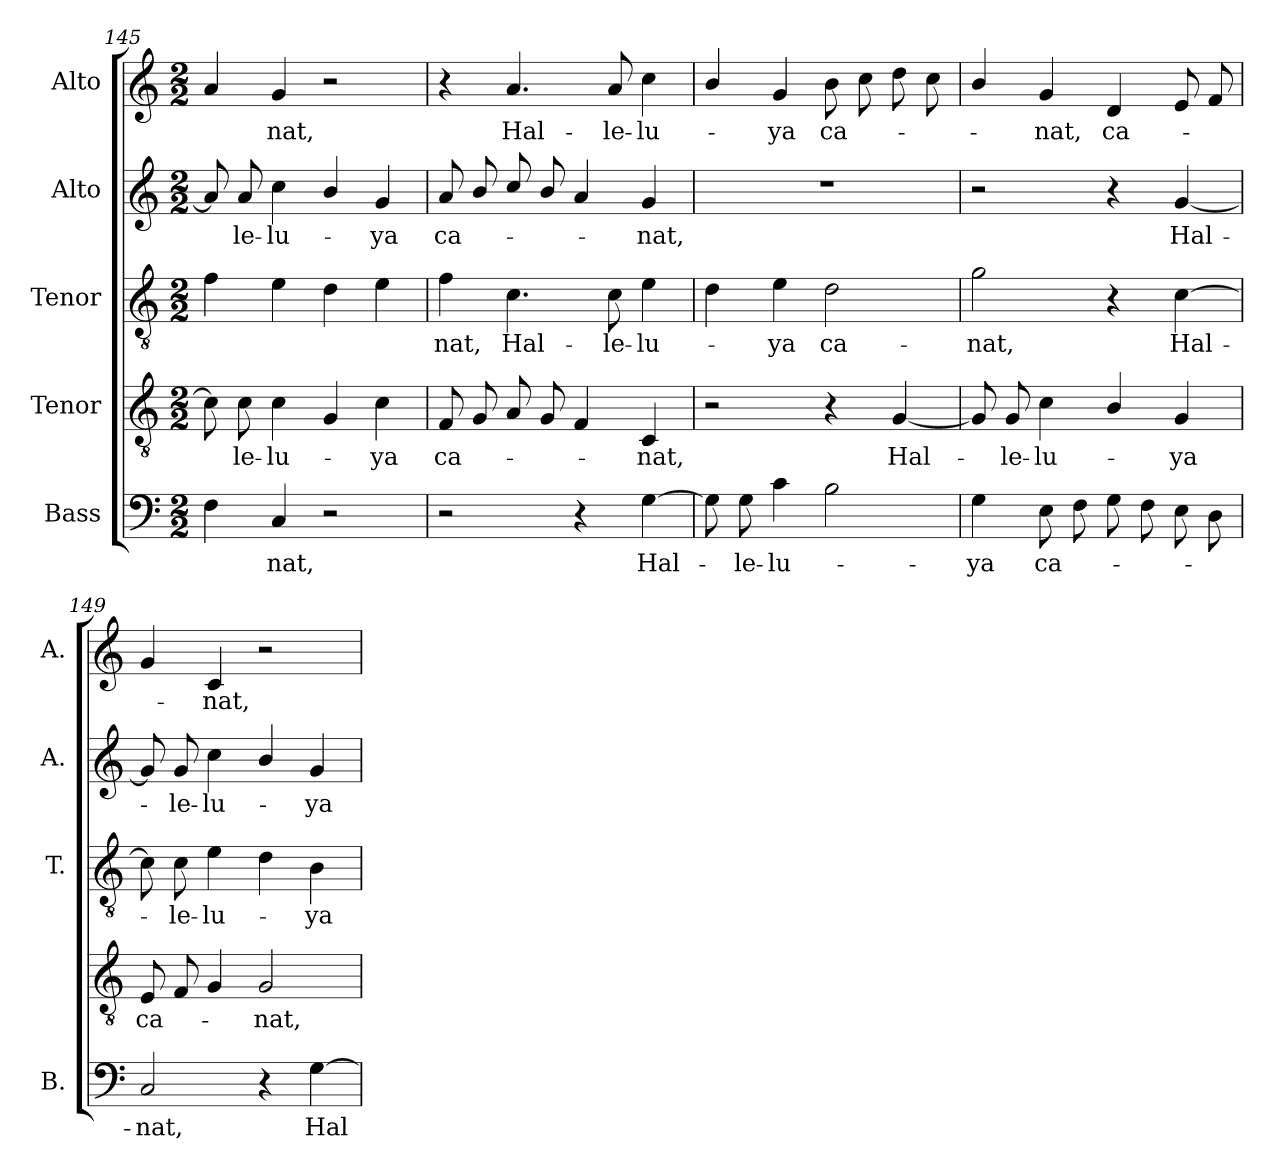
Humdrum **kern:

**kern	**text	**kern	**text	**kern	**text	**kern	**text	**kern	**text
*part5	*part5	*part4	*part4	*part3	*part3	*part2	*part2	*part1	*part1
*staff5	*staff5	*staff4	*staff4	*staff3	*staff3	*staff2	*staff2	*staff1	*staff1
*I"Bass	*	*I"Tenor	*	*I"Tenor	*	*I"Alto	*	*I"Alto	*
*I'B.	*	*	*	*I'T.	*	*I'A.	*	*I'A.	*
*clefF4	*	*clefGv2	*	*clefGv2	*	*clefG2	*	*clefG2	*
*	*	*ITrd7c12	*	*ITrd7c12	*	*	*	*	*
*k[]	*	*k[]	*	*k[]	*	*k[]	*	*k[]	*
*C:	*	*C:	*	*C:	*	*C:	*	*C:	*
*M2/2	*	*M2/2	*	*M2/2	*	*M2/2	*	*M2/2	*
=145	=145	=145	=145	=145	=145	=145	=145	=145	=145
4Fi\	.	8Ci\]	.	4Fi\	.	8ai/]	.	4ai/	.
!	!	!	!LO:LY:b:color=#000000	!	!	!	!	!	!
!	!	!	!	!	!	!	!LO:LY:b:color=#000000	!	!
.	.	8Ci\	-le-	.	.	8ai/	-le-	.	.
!	!LO:LY:b:color=#000000	!	!	!	!	!	!	!	!
!	!	!	!LO:LY:b:color=#000000	!	!	!	!	!	!
!	!	!	!	!	!	!	!LO:LY:b:color=#000000	!	!
!	!	!	!	!	!	!	!	!	!LO:LY:b:color=#000000
4Ci/	-nat,	4Ci\	-lu-	4Ei\	.	4cci\	-lu-	4gi/	-nat,
2r	.	4GGi/	.	4Di\	.	4bi/	.	2r	.
!	!	!	!LO:LY:b:color=#000000	!	!	!	!	!	!
!	!	!	!	!	!	!	!LO:LY:b:color=#000000	!	!
.	.	4Ci\	-ya	4Ei\	.	4gi/	-ya	.	.
!!LO:LB:g=z
=146	=146	=146	=146	=146	=146	=146	=146	=146	=146
!	!	!	!LO:LY:b:color=#000000	!	!	!	!	!	!
!	!	!	!	!	!LO:LY:b:color=#000000	!	!	!	!
!	!	!	!	!	!	!	!LO:LY:b:color=#000000	!	!
2r	.	8FFi/	ca-	4Fi\	-nat,	8ai/	ca-	4r	.
.	.	8GGi/	.	.	.	8bi/	.	.	.
!	!	!	!	!	!LO:LY:b:color=#000000	!	!	!	!
!	!	!	!	!	!	!	!	!	!LO:LY:b:color=#000000
.	.	8AAi/	.	4.Ci\	Hal-	8cci/	.	4.ai/	Hal-
.	.	8GGi/	.	.	.	8bi/	.	.	.
4r	.	4FFi/	.	.	.	4ai/	.	.	.
!	!	!	!	!	!LO:LY:b:color=#000000	!	!	!	!
!	!	!	!	!	!	!	!	!	!LO:LY:b:color=#000000
.	.	.	.	8Ci\	-le-	.	.	8ai/	-le-
!	!LO:LY:b:color=#000000	!	!	!	!	!	!	!	!
!	!	!	!LO:LY:b:color=#000000	!	!	!	!	!	!
!	!	!	!	!	!LO:LY:b:color=#000000	!	!	!	!
!	!	!	!	!	!	!	!LO:LY:b:color=#000000	!	!
!	!	!	!	!	!	!	!	!	!LO:LY:b:color=#000000
[4Gi\	Hal-	4CCi/	-nat,	4Ei\	-lu-	4gi/	-nat,	4cci\	-lu-
=147	=147	=147	=147	=147	=147	=147	=147	=147	=147
8Gi\]	.	2r	.	4Di\	.	1r	.	4bi/	.
!	!LO:LY:b:color=#000000	!	!	!	!	!	!	!	!
8Gi\	-le-	.	.	.	.	.	.	.	.
!	!LO:LY:b:color=#000000	!	!	!	!	!	!	!	!
!	!	!	!	!	!LO:LY:b:color=#000000	!	!	!	!
!	!	!	!	!	!	!	!	!	!LO:LY:b:color=#000000
4ci\	-lu-	.	.	4Ei\	-ya	.	.	4gi/	-ya
!	!	!	!	!	!LO:LY:b:color=#000000	!	!	!	!
!	!	!	!	!	!	!	!	!	!LO:LY:b:color=#000000
2Bi\	.	4r	.	2Di\	ca-	.	.	8bi\	ca-
.	.	.	.	.	.	.	.	8cci\	.
!	!	!	!LO:LY:b:color=#000000	!	!	!	!	!	!
.	.	[4GGi/	Hal-	.	.	.	.	8ddi\	.
.	.	.	.	.	.	.	.	8cci\	.
=148	=148	=148	=148	=148	=148	=148	=148	=148	=148
!	!LO:LY:b:color=#000000	!	!	!	!	!	!	!	!
!	!	!	!	!	!LO:LY:b:color=#000000	!	!	!	!
4Gi\	-ya	8GGi/]	.	2Gi\	-nat,	2r	.	4bi/	.
!	!	!	!LO:LY:b:color=#000000	!	!	!	!	!	!
.	.	8GGi/	-le-	.	.	.	.	.	.
!	!LO:LY:b:color=#000000	!	!	!	!	!	!	!	!
!	!	!	!LO:LY:b:color=#000000	!	!	!	!	!	!
!	!	!	!	!	!	!	!	!	!LO:LY:b:color=#000000
8Ei\	ca-	4Ci\	-lu-	.	.	.	.	4gi/	-nat,
8Fi\	.	.	.	.	.	.	.	.	.
!	!	!	!	!	!	!	!	!	!LO:LY:b:color=#000000
8Gi\	.	4BBi/	.	4r	.	4r	.	4di/	ca-
8Fi\	.	.	.	.	.	.	.	.	.
!	!	!	!LO:LY:b:color=#000000	!	!	!	!	!	!
!	!	!	!	!	!LO:LY:b:color=#000000	!	!	!	!
!	!	!	!	!	!	!	!LO:LY:b:color=#000000	!	!
8Ei\	.	4GGi/	-ya	[4Ci\	Hal-	[4gi/	Hal-	8ei/	.
8Di\	.	.	.	.	.	.	.	8fi/	.
=149	=149	=149	=149	=149	=149	=149	=149	=149	=149
!	!LO:LY:b:color=#000000	!	!	!	!	!	!	!	!
!	!	!	!LO:LY:b:color=#000000	!	!	!	!	!	!
2Ci/	-nat,	8EEi/	ca-	8Ci\]	.	8gi/]	.	4gi/	.
!	!	!	!	!	!LO:LY:b:color=#000000	!	!	!	!
!	!	!	!	!	!	!	!LO:LY:b:color=#000000	!	!
.	.	8FFi/	.	8Ci\	-le-	8gi/	-le-	.	.
!	!	!	!	!	!LO:LY:b:color=#000000	!	!	!	!
!	!	!	!	!	!	!	!LO:LY:b:color=#000000	!	!
!	!	!	!	!	!	!	!	!	!LO:LY:b:color=#000000
.	.	4GGi/	.	4Ei\	-lu-	4cci\	-lu-	4ci/	-nat,
!	!	!	!LO:LY:b:color=#000000	!	!	!	!	!	!
4r	.	2GGi/	-nat,	4Di\	.	4bi/	.	2r	.
!	!LO:LY:b:color=#000000	!	!	!	!	!	!	!	!
!	!	!	!	!	!LO:LY:b:color=#000000	!	!	!	!
!	!	!	!	!	!	!	!LO:LY:b:color=#000000	!	!
[4Gi\	Hal-	.	.	4BBi\	-ya	4gi/	-ya	.	.
=	=	=	=	=	=	=	=	=	=
*-	*-	*-	*-	*-	*-	*-	*-	*-	*-
